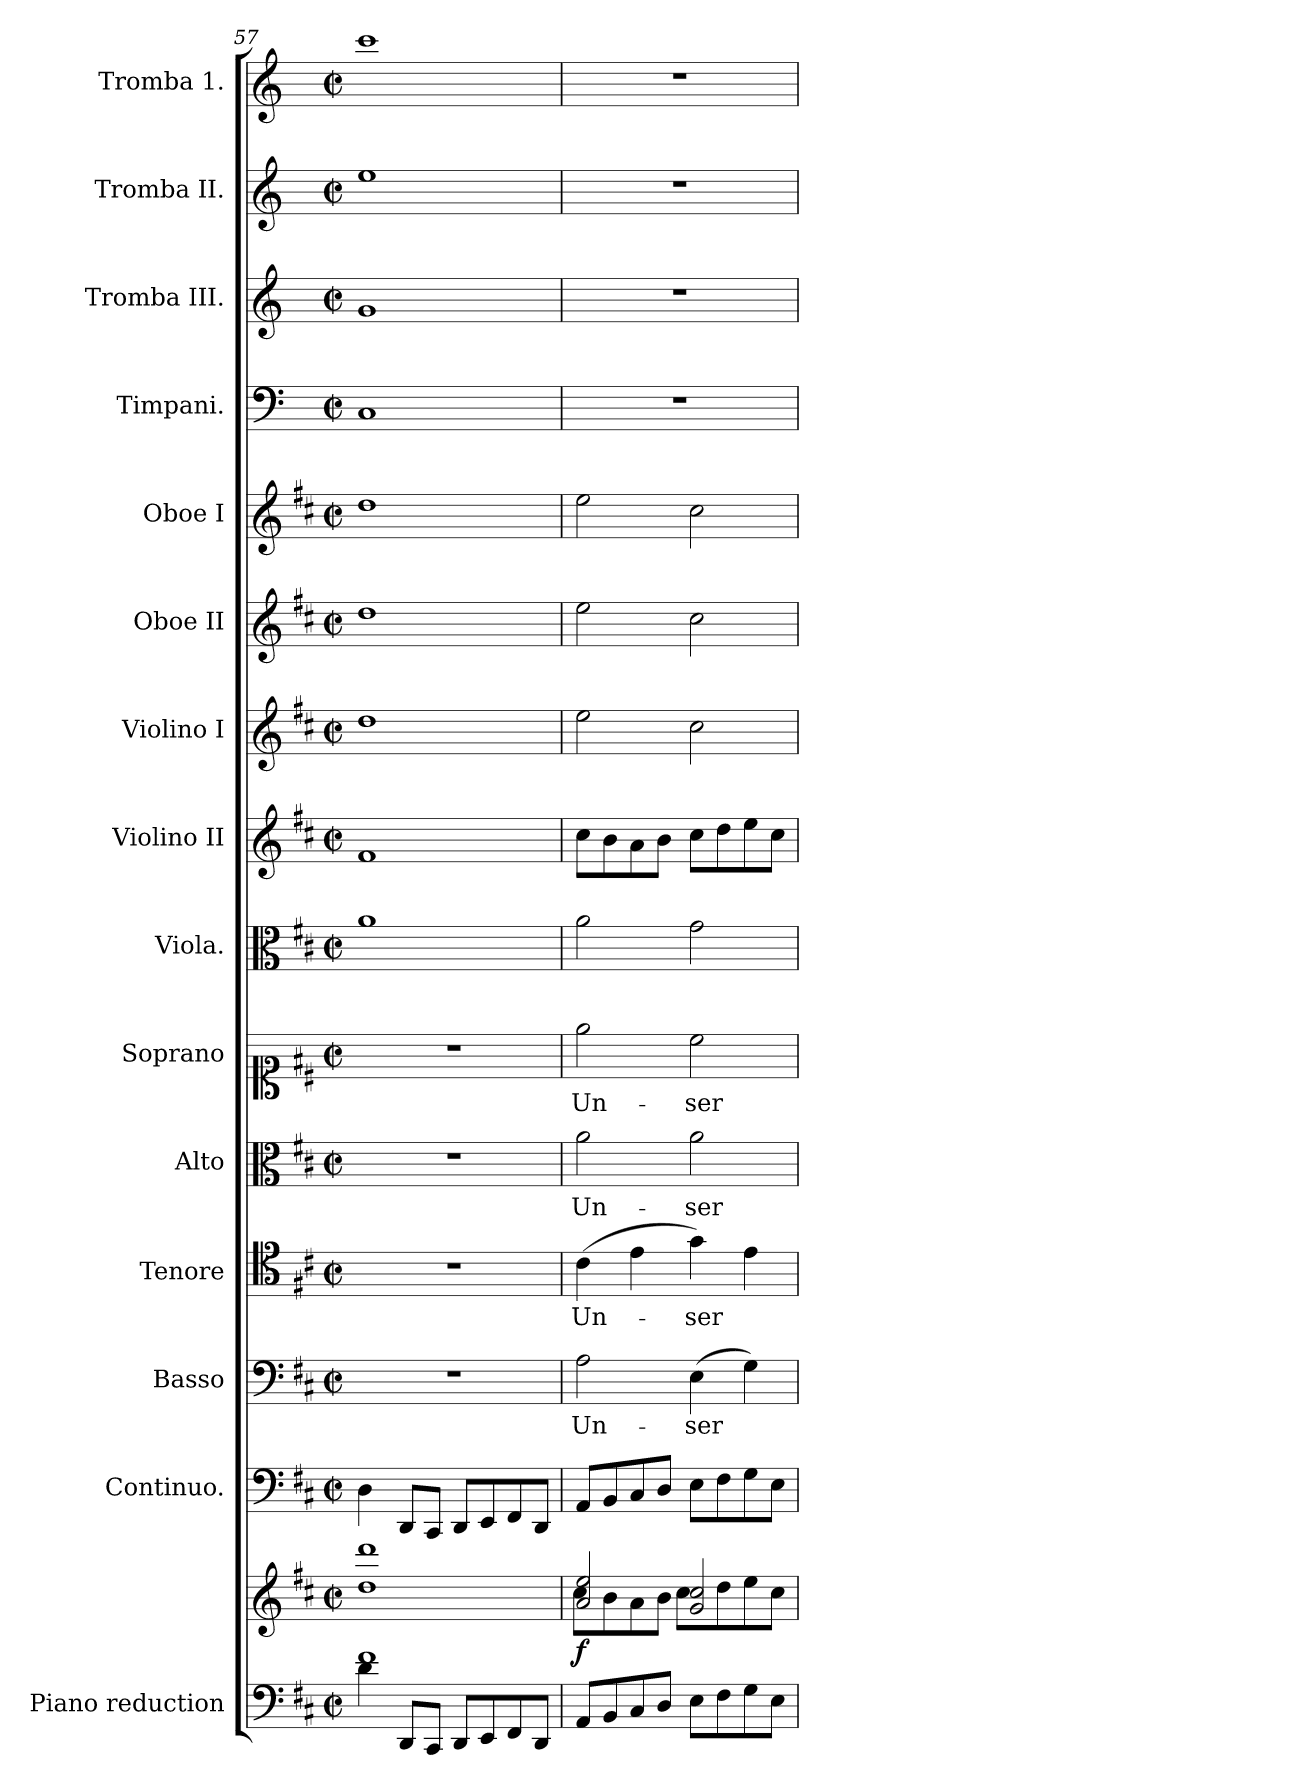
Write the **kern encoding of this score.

**kern	**kern	**dynam	**kern	**kern	**text	**kern	**text	**kern	**text	**kern	**text	**kern	**kern	**kern	**kern	**kern	**kern	**kern	**kern	**kern
*part15	*part15	*part15	*part14	*part13	*part13	*part12	*part12	*part11	*part11	*part10	*part10	*part9	*part8	*part7	*part6	*part5	*part4	*part3	*part2	*part1
*staff16	*staff15	*staff15/16	*staff14	*staff13	*staff13	*staff12	*staff12	*staff11	*staff11	*staff10	*staff10	*staff9	*staff8	*staff7	*staff6	*staff5	*staff4	*staff3	*staff2	*staff1
*I"Piano reduction	*	*	*I"Continuo.	*I"Basso	*	*I"Tenore	*	*I"Alto	*	*I"Soprano	*	*I"Viola.	*I"Violino II	*I"Violino I	*I"Oboe II	*I"Oboe I	*I"Timpani.	*I"Tromba III.	*I"Tromba II.	*I"Tromba 1.
*I'Pno	*	*	*	*	*	*	*	*	*	*	*	*I'Vla	*	*I'Vln	*I'Ob	*I'Ob	*I'Timp	*	*	*
*clefF4	*clefG2	*	*clefF4	*clefF4	*	*clefC4	*	*clefC3	*	*clefC1	*	*clefC3	*clefG2	*clefG2	*clefG2	*clefG2	*clefF4	*clefG2	*clefG2	*clefG2
*	*	*	*	*	*	*	*	*	*	*	*	*	*	*	*	*	*ITrd-1c-2	*ITrd-1c-2	*ITrd-1c-2	*ITrd-1c-2
*k[f#c#]	*k[f#c#]	*	*k[f#c#]	*k[f#c#]	*	*k[f#c#]	*	*k[f#c#]	*	*k[f#c#]	*	*k[f#c#]	*k[f#c#]	*k[f#c#]	*k[f#c#]	*k[f#c#]	*k[f#c#]	*k[f#c#]	*k[f#c#]	*k[f#c#]
*M2/2	*M2/2	*	*M2/2	*M2/2	*	*M2/2	*	*M2/2	*	*M2/2	*	*M2/2	*M2/2	*M2/2	*M2/2	*M2/2	*M2/2	*M2/2	*M2/2	*M2/2
*met(c|)	*met(c|)	*	*met(c|)	*met(c|)	*	*met(c|)	*	*met(c|)	*	*met(c|)	*	*met(c|)	*met(c|)	*met(c|)	*met(c|)	*met(c|)	*met(c|)	*met(c|)	*met(c|)	*met(c|)
=57	=57	=57	=57	=57	=57	=57	=57	=57	=57	=57	=57	=57	=57	=57	=57	=57	=57	=57	=57	=57
*^	*	*	*	*	*	*	*	*	*	*	*	*	*	*	*	*	*	*	*	*
1f#	4d\	1dd 1ddd	.	4D\	1r	.	1r	.	1r	.	1r	.	1a	1f#	1dd	1dd	1dd	1D	1a	1ff#	1ddd
.	8DD/L	.	.	8DD/L	.	.	.	.	.	.	.	.	.	.	.	.	.	.	.	.	.
.	8CC#/J	.	.	8CC#/J	.	.	.	.	.	.	.	.	.	.	.	.	.	.	.	.	.
.	8DD/L	.	.	8DD/L	.	.	.	.	.	.	.	.	.	.	.	.	.	.	.	.	.
.	8EE/	.	.	8EE/	.	.	.	.	.	.	.	.	.	.	.	.	.	.	.	.	.
.	8FF#/	.	.	8FF#/	.	.	.	.	.	.	.	.	.	.	.	.	.	.	.	.	.
.	8DD/J	.	.	8DD/J	.	.	.	.	.	.	.	.	.	.	.	.	.	.	.	.	.
=58	=58	=58	=58	=58	=58	=58	=58	=58	=58	=58	=58	=58	=58	=58	=58	=58	=58	=58	=58	=58	=58
*	*	*^	*	*	*	*	*	*	*	*	*	*	*	*	*	*	*	*	*	*	*
!	!	!	!	!LO:DY:b	!	!	!LO:LY:b	!	!LO:LY:b	!	!LO:LY:b	!	!LO:LY:b	!	!	!	!	!	!	!	!	!
*v	*v	*	*	*	*	*	*	*	*	*	*	*	*	*	*	*	*	*	*	*	*	*
8AA/L	2a/ 2ee/	8cc#\L	f	8AA/L	2A\	Un-	(4c#\	Un-	2a\	Un-	2ee\	Un-	2a\	8cc#\L	2ee\	2ee\	2ee\	1r	1r	1r	1r
8BB/	.	8b\	.	8BB/	.	.	.	.	.	.	.	.	.	8b\	.	.	.	.	.	.	.
8C#/	.	8a\	.	8C#/	.	.	4e\	.	.	.	.	.	.	8a\	.	.	.	.	.	.	.
8D/J	.	8b\J	.	8D/J	.	.	.	.	.	.	.	.	.	8b\J	.	.	.	.	.	.	.
!	!	!	!	!	!	!LO:LY:b	!	!LO:LY:b	!	!LO:LY:b	!	!LO:LY:b	!	!	!	!	!	!	!	!	!
8E\L	2g/ 2cc#/	8cc#\L	.	8E\L	(4E\	-ser	4g\)	-ser	2a\	-ser	2cc#\	-ser	2g\	8cc#\L	2cc#\	2cc#\	2cc#\	.	.	.	.
8F#\	.	8dd\	.	8F#\	.	.	.	.	.	.	.	.	.	8dd\	.	.	.	.	.	.	.
8G\	.	8ee\	.	8G\	4G\)	.	4e\	.	.	.	.	.	.	8ee\	.	.	.	.	.	.	.
8E\J	.	8cc#\J	.	8E\J	.	.	.	.	.	.	.	.	.	8cc#\J	.	.	.	.	.	.	.
*	*v	*v	*	*	*	*	*	*	*	*	*	*	*	*	*	*	*	*	*	*	*
=	=	=	=	=	=	=	=	=	=	=	=	=	=	=	=	=	=	=	=	=
*-	*-	*-	*-	*-	*-	*-	*-	*-	*-	*-	*-	*-	*-	*-	*-	*-	*-	*-	*-	*-
